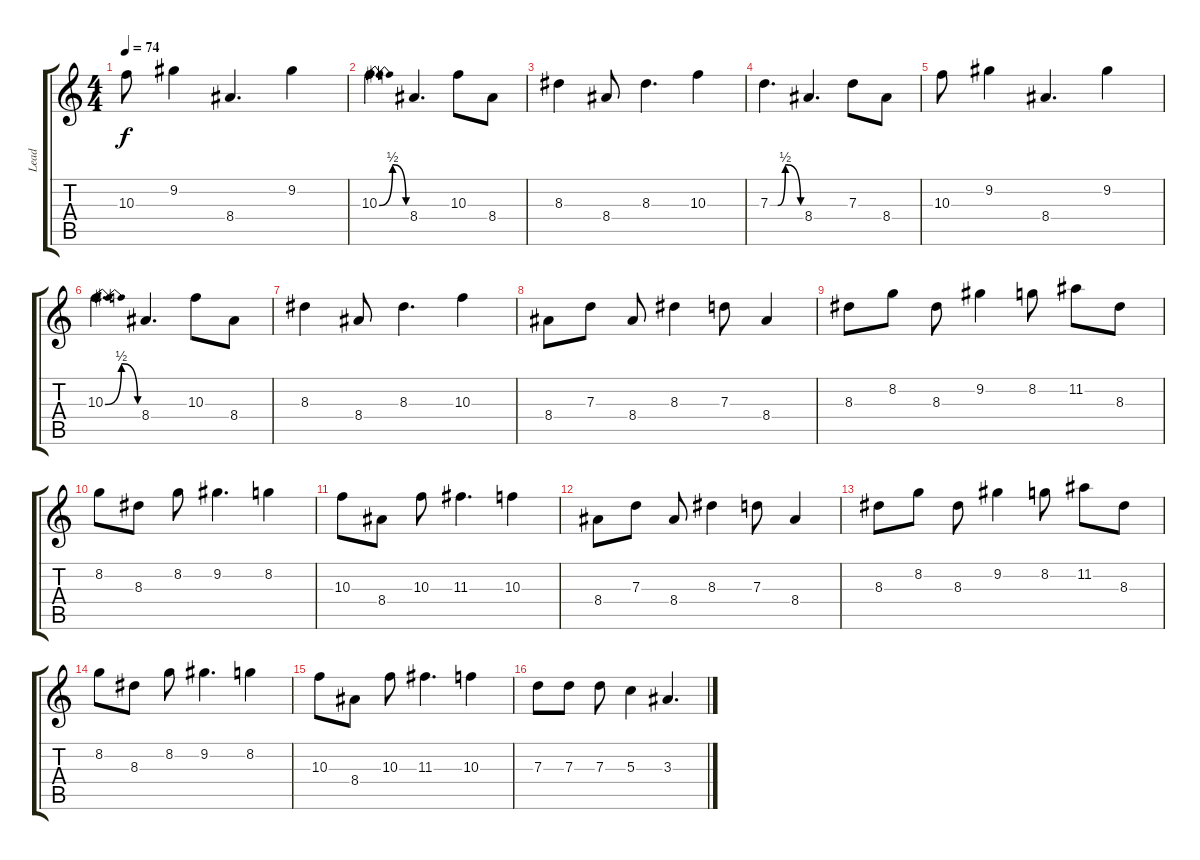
\track ("Lead" "Lead") {instrument distortionguitar}
\staff {score tabs}
\tuning (E4 B3 G3 D3 A2 D2) {hide}
\ts (4 4)
\tempo 74
\clef g2
\ks c
10.3.8{dy f} 9.2.4 8.4.4{d} 9.2.4 |
10.3{be (bendrelease 0 0 30 2 30 2 60 0)}.4{d} 8.4.4{d} 10.3.8 8.4.8 |
8.3.4 8.4.8 8.3.4{d} 10.3.4 |
7.3{be (custom 0 0 15 0 30 2 60 0)}.4{d} 8.4.4{d} 7.3.8 8.4.8 |
10.3.8 9.2.4 8.4.4{d} 9.2.4 |
10.3{be (bendrelease 0 0 30 2 30 2 60 0)}.4{d} 8.4.4{d} 10.3.8 8.4.8 |
8.3.4 8.4.8 8.3.4{d} 10.3.4 |
8.4.8 7.3.8 8.4.8 8.3.4 7.3.8 8.4.4 |
8.3.8 8.2.8 8.3.8 9.2.4 8.2.8 11.2.8 8.3.8 |
8.2.8 8.3.8 8.2.8 9.2.4{d} 8.2.4 |
10.3.8 8.4.8 10.3.8 11.3.4{d} 10.3.4 |
8.4.8 7.3.8 8.4.8 8.3.4 7.3.8 8.4.4 |
8.3.8 8.2.8 8.3.8 9.2.4 8.2.8 11.2.8 8.3.8 |
8.2.8 8.3.8 8.2.8 9.2.4{d} 8.2.4 |
10.3.8 8.4.8 10.3.8 11.3.4{d} 10.3.4 |
7.3.8 7.3.8 7.3.8 5.3.4 3.3.4{d}
